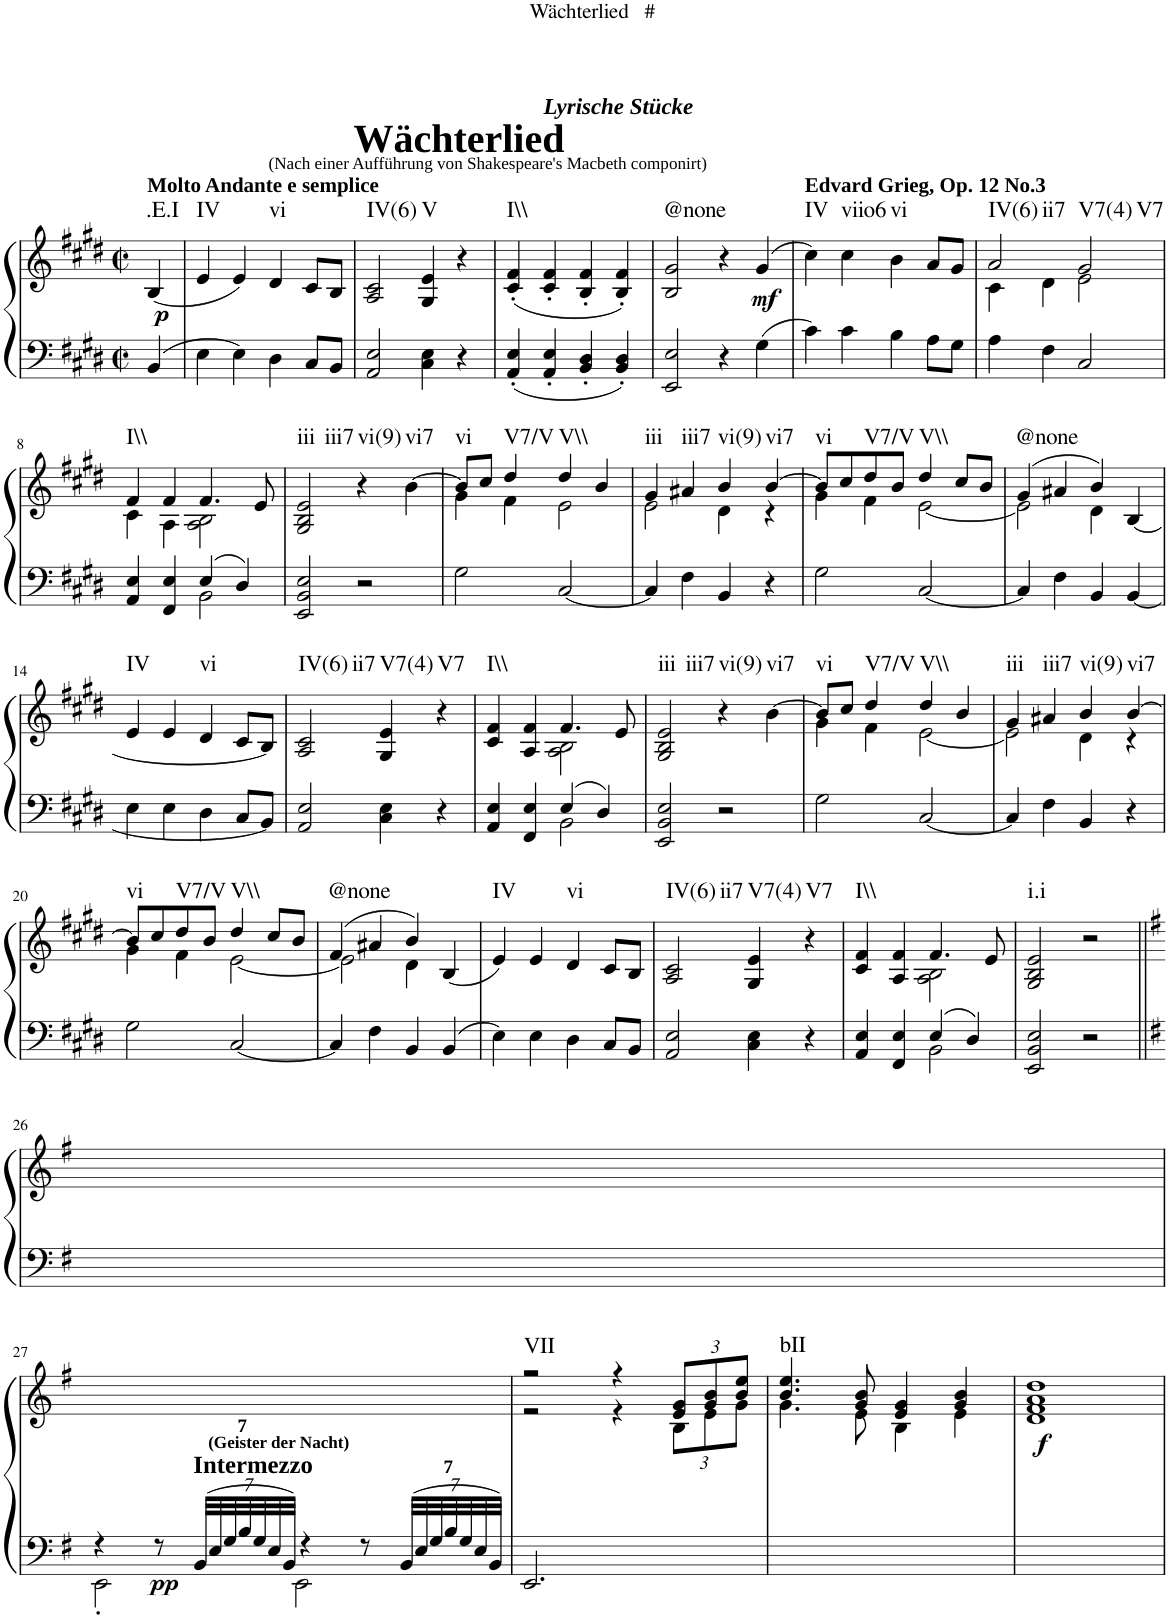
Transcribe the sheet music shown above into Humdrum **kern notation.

**kern	**kern	**dynam	**harte
*part1	*part1	*part1	*part1
*staff2	*staff1	*staff1/2	*
*I"Midi_1	*	*	*
*clefF4	*clefG2	*	*
*k[f#c#g#d#]	*k[f#c#g#d#]	*	*
*E:	*E:	*	*
*M2/2	*M2/2	*	*
*met(c|)	*met(c|)	*	*
=1	=1	=1	=1
*	*^	*	*
!	!LO:TX:a:B:t=Molto Andante e semplice	!	!	!
!	!	!	!LO:DY:b	!LO:H:kt=.E.I
4BB/	(4B/	4ryy	p	N
=2	=2	=2	=2	=2
4E\	4e/	2ryy	.	N
4E\	4e/)	.	.	.
!	!LO:TX:a:t=(Nach einer Aufführung von Shakespeare's Macbeth componirt)	!	!	!LO:H:kt=vi
4D#\	4d#/	2ryy	.	N
8C#/L	8c#/L	.	.	.
8BB/J	8B/J	.	.	.
!	!LO:TX:a:B:t=Wächterlied	!	!	!LO:H:kt=IV
=3	=3	=3	=3	=3
!	!	!	!	!LO:H:kt=IV(6)
2AA/ 2E/	2A/ 2c#/	2ryy	.	N
!	!	!	!	!LO:H:kt=V
4C#\ 4E\	4G#/ 4e/	2ryy	.	N
4r	4r	.	.	.
=4	=4	=4	=4	=4
!	!	!	!	!LO:H:kt=I\\
4AA/' 4E/'	(4c#/' 4f#/'	2ryy	.	N
!	!LO:TX:a:Bi:t=Lyrische Stücke	!	!	!
4AA/' 4E/'	4c#/' 4f#/'	.	.	.
4BB/' 4D#/'	4B/' 4f#/'	2ryy	.	.
4BB/' 4D#/'	4B/' 4f#/')	.	.	.
=5	=5	=5	=5	=5
!	!	!	!	!LO:H:kt=@none
2EE/ 2E/	2B/ 2g#/	2ryy	.	N
4r	4r	2ryy	.	.
!	!	!	!LO:DY:b	!
4G#\	(4g#/	.	mf	.
=6	=6	=6	=6	=6
!	!LO:TX:a:B:t=Edvard Grieg, Op. 12 No.3	!	!	!LO:H:kt=IV
4c#\	4cc#\)	2ryy	.	N
!	!	!	!	!LO:H:kt=viio6
4c#\	4cc#\	.	.	N
!	!	!	!	!LO:H:kt=vi
4B\	4b\	2ryy	.	N
8A\L	8a/L	.	.	.
8G#\J	8g#/J	.	.	.
=7	=7	=7	=7	=7
!	!	!	!	!LO:H:n=1:kt=IV(6)
!	!	!	!	!LO:H:n=2:kt=ii7
4A\	2a/	4c#\	.	N N
4F#\	.	4d#\	.	.
!	!	!	!	!LO:H:n=1:kt=V7(4)
!	!	!	!	!LO:H:n=2:kt=V7
2C#/	2g#/	2e\	.	N N
!!LO:LB:g=z	!!
=8	=8	=8	=8	=8
*^	*	*	*	*
!	!	!	!	!	!LO:H:kt=I\\
4AA/ 4E/	2ryy	4f#/	4c#\	.	N
4FF#/ 4E/	.	4f#/	4A\	.	.
4E/	2BB\	4.f#/	2A\ 2B\	.	.
4D#/	.	.	.	.	.
.	.	8e/	.	.	.
=9	=9	=9	=9	=9	=9
!	!	!	!	!	!LO:H:n=1:kt=iii
!	!	!	!	!	!LO:H:n=2:kt=iii7
2EE/ 2BB/ 2E/	2ryy	2G#/ 2B/ 2e/	2ryy	.	N N
!	!	!	!	!	!LO:H:kt=vi(9)
2r	2ryy	4r	2ryy	.	N
!	!	!	!	!	!LO:H:kt=vi7
.	.	[4b\	.	.	N
=10	=10	=10	=10	=10	=10
!	!	!	!	!	!LO:H:kt=vi
2G#\	2ryy	8b/L]	4g#\	.	N
.	.	8cc#/J	.	.	.
!	!	!	!	!	!LO:H:kt=V7/V
.	.	4dd#/	4f#\	.	N
!	!	!	!	!	!LO:H:kt=V\\
[2C#/	2ryy	4dd#/	2e\	.	N
.	.	4b/	.	.	.
=11	=11	=11	=11	=11	=11
!	!	!	!	!	!LO:H:kt=iii
4C#/]	2ryy	4g#/	2e\	.	N
!	!	!	!	!	!LO:H:kt=iii7
4F#\	.	4a#X/	.	.	N
!	!	!	!	!	!LO:H:kt=vi(9)
4BB/	2ryy	4b/	4d#\	.	N
!	!	!	!	!	!LO:H:kt=vi7
4r	.	[4b/	4r	.	N
=12	=12	=12	=12	=12	=12
!	!	!	!	!	!LO:H:kt=vi
2G#\	2ryy	8b/L]	4g#\	.	N
.	.	8cc#/	.	.	.
!	!	!	!	!	!LO:H:kt=V7/V
.	.	8dd#/	4f#\	.	N
.	.	8b/J	.	.	.
!	!	!	!	!	!LO:H:kt=V\\
[2C#/	2ryy	4dd#/	[2e\	.	N
.	.	8cc#/L	.	.	.
.	.	8b/J	.	.	.
=13	=13	=13	=13	=13	=13
!	!	!	!	!	!LO:H:kt=@none
4C#/]	2ryy	(4g#/	2e\]	.	N
4F#\	.	4a#X/	.	.	.
4BB/	2ryy	4b/)	4d#\	.	.
[4BB/	.	[4B/	4ryy	.	.
!!LO:LB:g=z	!!
=14	=14	=14	=14	=14	=14
!	!	!	!	!	!LO:H:kt=IV
4E\	2ryy	4e/	2ryy	.	N
4E\	.	4e/	.	.	.
!	!	!	!	!	!LO:H:kt=vi
4D#\	2ryy	4d#/	2ryy	.	N
8C#/L	.	8c#/L	.	.	.
8BB/J]	.	8B/J]	.	.	.
=15	=15	=15	=15	=15	=15
!	!	!	!	!	!LO:H:n=1:kt=IV(6)
!	!	!	!	!	!LO:H:n=2:kt=ii7
2AA/ 2E/	2ryy	2A/ 2c#/	2ryy	.	N N
!	!	!	!	!	!LO:H:kt=V7(4)
4C#\ 4E\	2ryy	4G#/ 4e/	2ryy	.	N
!	!	!	!	!	!LO:H:kt=V7
4r	.	4r	.	.	N
=16	=16	=16	=16	=16	=16
!	!	!	!	!	!LO:H:kt=I\\
4AA/ 4E/	2ryy	4c#/ 4f#/	2ryy	.	N
4FF#/ 4E/	.	4A/ 4f#/	.	.	.
4E/	2BB\	4.f#/	2A\ 2B\	.	.
4D#/	.	.	.	.	.
.	.	8e/	.	.	.
=17	=17	=17	=17	=17	=17
!	!	!	!	!	!LO:H:n=1:kt=iii
!	!	!	!	!	!LO:H:n=2:kt=iii7
2EE/ 2BB/ 2E/	2ryy	2G#/ 2B/ 2e/	2ryy	.	N N
!	!	!	!	!	!LO:H:kt=vi(9)
2r	2ryy	4r	2ryy	.	N
!	!	!	!	!	!LO:H:kt=vi7
.	.	[4b\	.	.	N
=18	=18	=18	=18	=18	=18
!	!	!	!	!	!LO:H:kt=vi
2G#\	2ryy	8b/L]	4g#\	.	N
.	.	8cc#/J	.	.	.
!	!	!	!	!	!LO:H:kt=V7/V
.	.	4dd#/	4f#\	.	N
!	!	!	!	!	!LO:H:kt=V\\
[2C#/	2ryy	4dd#/	[2e\	.	N
.	.	4b/	.	.	.
=19	=19	=19	=19	=19	=19
!	!	!	!	!	!LO:H:kt=iii
4C#/]	2ryy	4g#/	2e\]	.	N
!	!	!	!	!	!LO:H:kt=iii7
4F#\	.	4a#X/	.	.	N
!	!	!	!	!	!LO:H:kt=vi(9)
4BB/	2ryy	4b/	4d#\	.	N
!	!	!	!	!	!LO:H:kt=vi7
4r	.	[4b/	4r	.	N
!!LO:LB:g=z	!!
=20	=20	=20	=20	=20	=20
!	!	!	!	!	!LO:H:kt=vi
2G#\	2ryy	8b/L]	4g#\	.	N
.	.	8cc#/	.	.	.
!	!	!	!	!	!LO:H:kt=V7/V
.	.	8dd#/	4f#\	.	N
.	.	8b/J	.	.	.
!	!	!	!	!	!LO:H:kt=V\\
[2C#/	2ryy	4dd#/	[2e\	.	N
.	.	8cc#/L	.	.	.
.	.	8b/J	.	.	.
=21	=21	=21	=21	=21	=21
!	!	!	!	!	!LO:H:kt=@none
4C#/]	2ryy	(4f#/	2e\]	.	N
4F#\	.	4a#X/	.	.	.
4BB/	2ryy	4b/)	4d#\	.	.
4BB/	.	(4B/	4ryy	.	.
=22	=22	=22	=22	=22	=22
!	!	!	!	!	!LO:H:kt=IV
4E\	2ryy	4e/)	2ryy	.	N
4E\	.	4e/	.	.	.
!	!	!	!	!	!LO:H:kt=vi
4D#\	2ryy	4d#/	2ryy	.	N
8C#/L	.	8c#/L	.	.	.
8BB/J	.	8B/J	.	.	.
=23	=23	=23	=23	=23	=23
!	!	!	!	!	!LO:H:n=1:kt=IV(6)
!	!	!	!	!	!LO:H:n=2:kt=ii7
2AA/ 2E/	2ryy	2A/ 2c#/	2ryy	.	N N
!	!	!	!	!	!LO:H:kt=V7(4)
4C#\ 4E\	2ryy	4G#/ 4e/	2ryy	.	N
!	!	!	!	!	!LO:H:kt=V7
4r	.	4r	.	.	N
=24	=24	=24	=24	=24	=24
!	!	!	!	!	!LO:H:kt=I\\
4AA/ 4E/	2ryy	4c#/ 4f#/	2ryy	.	N
4FF#/ 4E/	.	4A/ 4f#/	.	.	.
4E/	2BB\	4.f#/	2A\ 2B\	.	.
4D#/	.	.	.	.	.
.	.	8e/	.	.	.
=25	=25	=25	=25	=25	=25
!	!	!	!	!	!LO:H:kt=i.i
2EE/ 2BB/ 2E/	2ryy	2G#/ 2B/ 2e/	2ryy	.	N
2r	2ryy	2r	2ryy	.	.
*v	*v	*	*	*	*
*	*v	*v	*	*
!!LO:LB:g=z
=26||	=26||	=26||	=26||
*k[f#]	*k[f#]	*	*
*G:	*G:	*	*
1ryy	1ryy	.	.
!!LO:LB:g=z
=27	=27	=27	=27
*^	*^	*	*
4r	2EE'\	2ryy	2ryy	.	.
!	!	!	!	!LO:DY:b=2	!
8r	.	.	.	pp	.
*Xbrackettup	*	*	*	*	*
!LO:TX:a:B:t=Intermezzo	!	!	!	!	!
56BB/LLL	.	.	.	.	.
!LO:TX:a:B:t=(Geister der Nacht)	!	!	!	!	!
56E/	.	.	.	.	.
4480ryy	.	.	.	.	.
56G/	.	.	.	.	.
!LO:TX:a:B:t=7	!	!	!	!	!
56B/	.	.	.	.	.
56G/	.	.	.	.	.
56E/	.	.	.	.	.
56BB/JJJ	.	.	.	.	.
.	2EE\	2ryy	2ryy	.	.
4r	.	.	.	.	.
8r	.	.	.	.	.
56BB/LLL	.	.	.	.	.
56E/	.	.	.	.	.
56G/	.	.	.	.	.
!LO:TX:a:B:t=7	!	!	!	!	!
56B/	.	.	.	.	.
56G/	.	.	.	.	.
56E/	.	.	.	.	.
[960%17BB/JJJ	.	.	.	.	.
.	13440ryy	13440ryy	13440ryy	.	.
=28	=28	=28	=28	=28	=28
!	!	!	!	!	!LO:H:kt=VII
2.EE/	2ryy	2r	2r	.	N
.	2ryy	4r	4r	.	.
*	*	*Xbrackettup	*	*	*
6720BB/]	.	12e/ 12g/L	12B\L	.	.
4ryy	.	.	.	.	.
.	.	12g/ 12b/	12e\	.	.
.	.	12b/ 12ee/J	12g\J	.	.
.	6720ryy	6720ryy	6720ryy	.	.
=29	=29	=29	=29	=29	=29
!	!	!	!	!	!LO:H:kt=bII
2ryy	2ryy	4.b/ 4.ee/	4.g\	.	N
.	.	8g/ 8b/	8e\	.	.
2ryy	2ryy	4e/ 4g/	4B\	.	.
.	.	4g/ 4b/	4e\	.	.
=30	=30	=30	=30	=30	=30
!	!	!	!	!LO:DY:b	!
2ryy	2ryy	1dd	1d 1f# 1a	f	.
2ryy	2ryy	.	.	.	.
*v	*v	*	*	*	*
*	*v	*v	*	*
=	=	=	=
*-	*-	*-	*-
